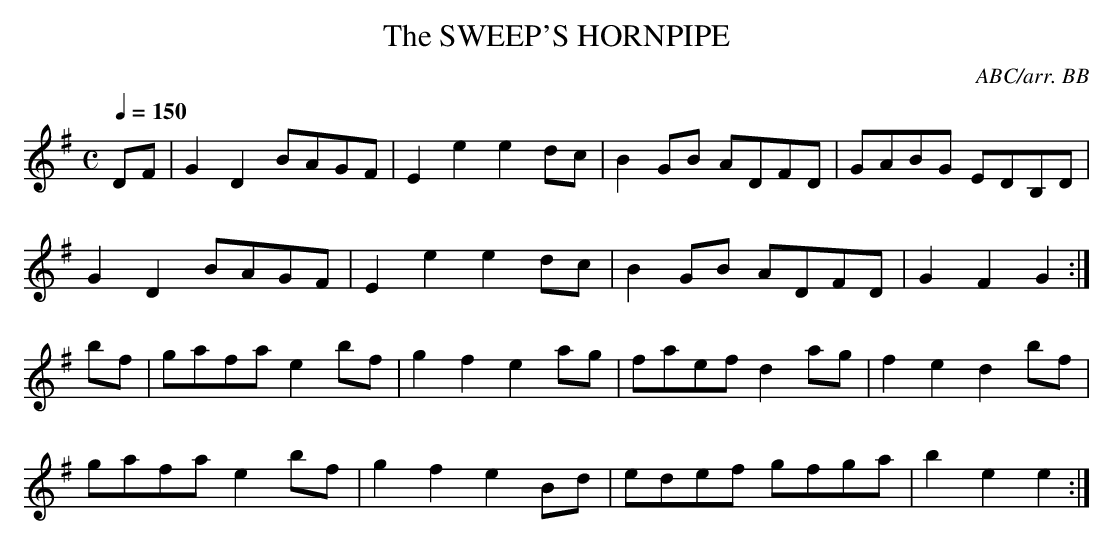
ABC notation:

X:1
T:SWEEP'S HORNPIPE, The
C:ABC/arr. BB
structure for a hornpipe.
L:1/8
Q:1/4=150
M:C
K:G
DF|G2D2 BAGF|E2e2 e2dc|B2GB ADFD|GABG EDB,D|
G2D2 BAGF|E2e2 e2dc|B2GB ADFD|G2F2 G2 :|
bf|gafa e2bf|g2f2 e2ag|faef d2ag|f2e2 d2bf|
gafa e2bf|g2f2 e2Bd|edef gfga|b2e2e2:|
